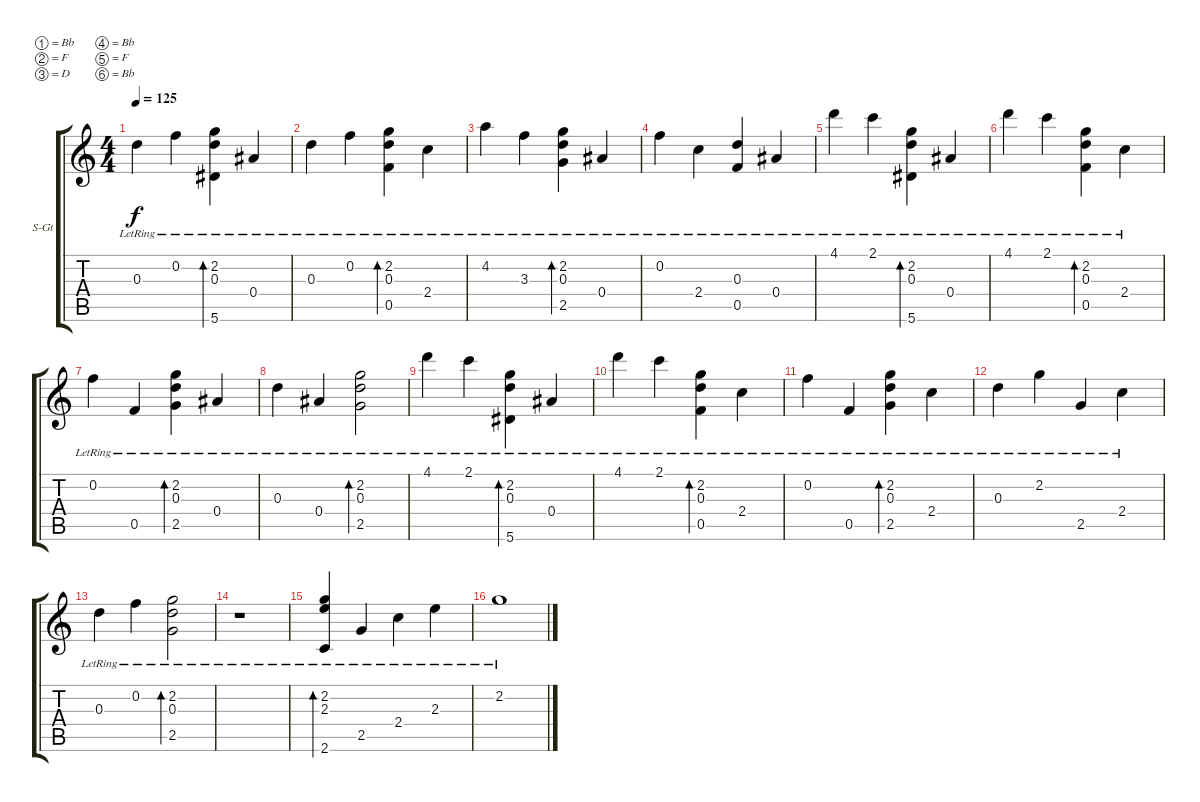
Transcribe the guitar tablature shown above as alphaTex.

\bracketExtendMode groupsimilarinstruments
\firstSystemTrackNameOrientation horizontal
\otherSystemsTrackNameOrientation horizontal
\track ("Òô¹ì 1" "S-Gt") {solo instrument acousticguitarsteel}
\staff {score tabs}
\tuning (Bb4 F4 D4 Bb3 F3 Bb2)
\ts (4 4)
\tempo 125
\clef g2
\ks c
0.3{lr}.4{dy f} 0.2{lr}.4 (2.2{lr} 0.3{lr} 5.6{lr}).4{bd 480} 0.4{lr}.4 |
0.3{lr}.4 0.2{lr}.4 (2.2{lr} 0.3{lr} 0.5{lr}).4{bd 240} 2.4{lr}.4 |
4.2{lr}.4 3.3{lr}.4 (2.2{lr} 0.3{lr} 2.5{lr}).4{bd 240} 0.4{lr}.4 |
0.2{lr}.4 2.4{lr}.4 (0.3{lr} 0.5{lr}).4 0.4{lr}.4 |
4.1{lr}.4 2.1{lr}.4 (2.2{lr} 0.3{lr} 5.6{lr}).4{bd 240} 0.4{lr}.4 |
4.1{lr}.4 2.1{lr}.4 (2.2{lr} 0.3{lr} 0.5{lr}).4{bd 240} 2.4{lr}.4 |
0.2{lr}.4 0.5{lr}.4 (2.2{lr} 0.3{lr} 2.5{lr}).4{bd 240} 0.4{lr}.4 |
0.3{lr}.4 0.4{lr}.4 (2.2{lr} 0.3{lr} 2.5{lr}).2{bd 240} |
4.1{lr}.4 2.1{lr}.4 (2.2{lr} 0.3{lr} 5.6{lr}).4{bd 240} 0.4{lr}.4 |
4.1{lr}.4 2.1{lr}.4 (2.2{lr} 0.3{lr} 0.5{lr}).4{bd 240} 2.4{lr}.4 |
0.2{lr}.4 0.5{lr}.4 (2.2{lr} 0.3{lr} 2.5{lr}).4{bd 240} 2.4{lr}.4 |
0.3{lr}.4 2.2{lr}.4 2.5{lr}.4 2.4{lr}.4 |
0.3{lr}.4 0.2{lr}.4 (2.2{lr} 0.3{lr} 2.5{lr}).2{bd 480} |
r.1 |
(2.2{lr} 2.3{lr} 2.6{lr}).4{bd 480} 2.5{lr}.4 2.4{lr}.4 2.3{lr}.4 |
2.2{lr}.1
